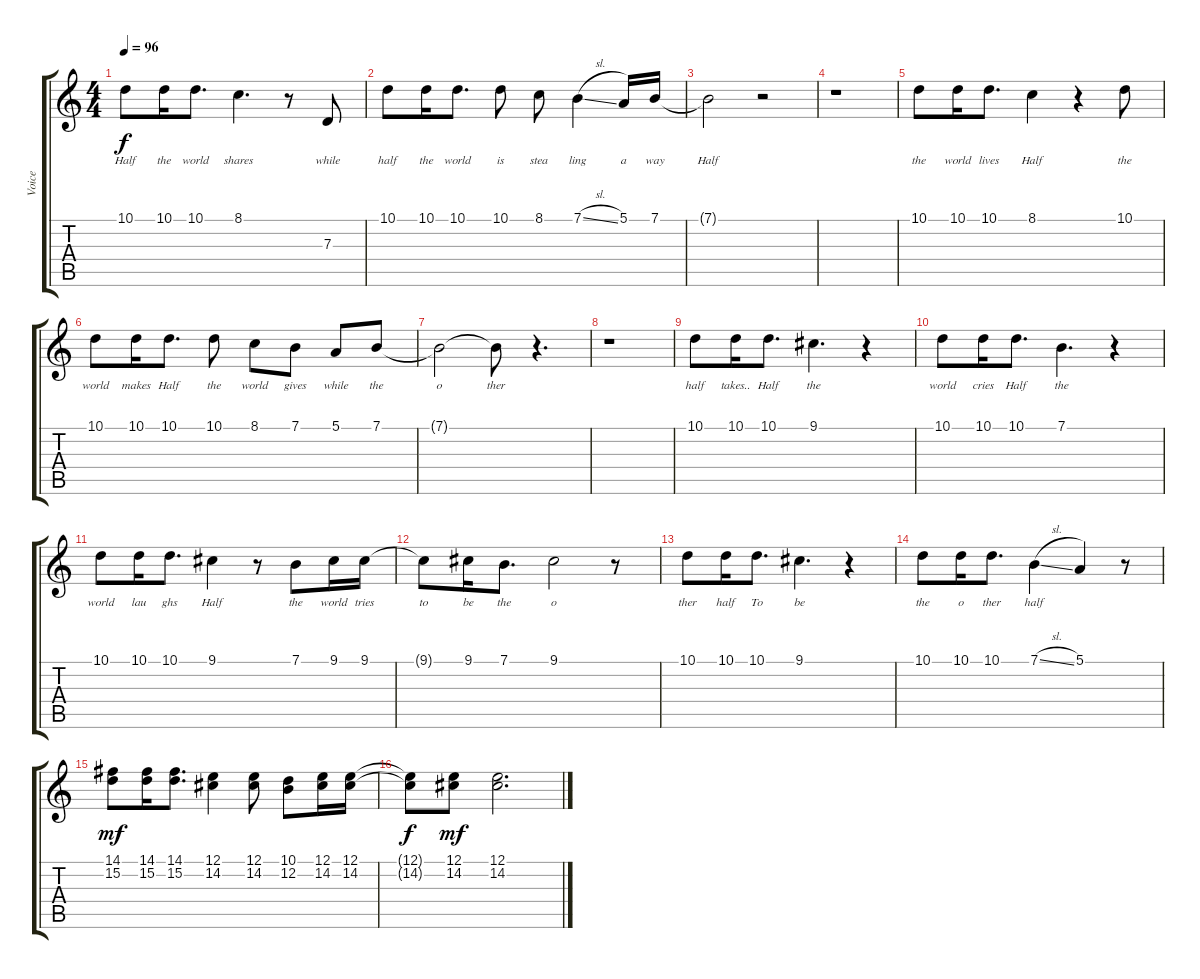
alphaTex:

\track ("Voice" "Voice") {instrument lead3calliope}
\staff {score tabs}
\tuning (E4 B3 G3 D3 A2 E2) {hide}
\ts (4 4)
\tempo 96
\clef g2
\ks c
10.1.8{lyrics (0 "Half") lyrics (1 "") lyrics (2 "") lyrics (3 "") lyrics (4 "") dy f} 10.1.16{lyrics (0 "the") lyrics (1 "") lyrics (2 "") lyrics (3 "") lyrics (4 "")} 10.1.8{d lyrics (0 "world") lyrics (1 "") lyrics (2 "") lyrics (3 "") lyrics (4 "")} 8.1.4{d lyrics (0 "shares") lyrics (1 "") lyrics (2 "") lyrics (3 "") lyrics (4 "")} r.8 7.3.8{lyrics (0 "while") lyrics (1 "") lyrics (2 "") lyrics (3 "") lyrics (4 "")} |
10.1.8{lyrics (0 "half") lyrics (1 "") lyrics (2 "") lyrics (3 "") lyrics (4 "")} 10.1.16{lyrics (0 "the") lyrics (1 "") lyrics (2 "") lyrics (3 "") lyrics (4 "")} 10.1.8{d lyrics (0 "world") lyrics (1 "") lyrics (2 "") lyrics (3 "") lyrics (4 "")} 10.1.8{lyrics (0 "is") lyrics (1 "") lyrics (2 "") lyrics (3 "") lyrics (4 "")} 8.1.8{lyrics (0 "stea") lyrics (1 "") lyrics (2 "") lyrics (3 "") lyrics (4 "")} 7.1{sl}.4{lyrics (0 "ling") lyrics (1 "") lyrics (2 "") lyrics (3 "") lyrics (4 "")} 5.1.16{lyrics (0 "a") lyrics (1 "") lyrics (2 "") lyrics (3 "") lyrics (4 "")} 7.1.16{lyrics (0 "way") lyrics (1 "") lyrics (2 "") lyrics (3 "") lyrics (4 "")} |
7.1{t}.2{lyrics (0 "Half") lyrics (1 "") lyrics (2 "") lyrics (3 "") lyrics (4 "")} r.2 |
r.1 |
10.1.8{lyrics (0 "the") lyrics (1 "") lyrics (2 "") lyrics (3 "") lyrics (4 "")} 10.1.16{lyrics (0 "world") lyrics (1 "") lyrics (2 "") lyrics (3 "") lyrics (4 "")} 10.1.8{d lyrics (0 "lives") lyrics (1 "") lyrics (2 "") lyrics (3 "") lyrics (4 "")} 8.1.4{lyrics (0 "Half") lyrics (1 "") lyrics (2 "") lyrics (3 "") lyrics (4 "")} r.4 10.1.8{lyrics (0 "the") lyrics (1 "") lyrics (2 "") lyrics (3 "") lyrics (4 "")} |
10.1.8{lyrics (0 "world") lyrics (1 "") lyrics (2 "") lyrics (3 "") lyrics (4 "")} 10.1.16{lyrics (0 "makes") lyrics (1 "") lyrics (2 "") lyrics (3 "") lyrics (4 "")} 10.1.8{d lyrics (0 "Half") lyrics (1 "") lyrics (2 "") lyrics (3 "") lyrics (4 "")} 10.1.8{lyrics (0 "the") lyrics (1 "") lyrics (2 "") lyrics (3 "") lyrics (4 "")} 8.1.8{lyrics (0 "world") lyrics (1 "") lyrics (2 "") lyrics (3 "") lyrics (4 "")} 7.1.8{lyrics (0 "gives") lyrics (1 "") lyrics (2 "") lyrics (3 "") lyrics (4 "")} 5.1.8{lyrics (0 "while") lyrics (1 "") lyrics (2 "") lyrics (3 "") lyrics (4 "")} 7.1.8{lyrics (0 "the") lyrics (1 "") lyrics (2 "") lyrics (3 "") lyrics (4 "")} |
7.1{t}.2{lyrics (0 "o") lyrics (1 "") lyrics (2 "") lyrics (3 "") lyrics (4 "")} 7.1{t}.8{lyrics (0 "ther") lyrics (1 "") lyrics (2 "") lyrics (3 "") lyrics (4 "")} r.4{d} |
r.1 |
10.1.8{lyrics (0 "half") lyrics (1 "") lyrics (2 "") lyrics (3 "") lyrics (4 "")} 10.1.16{lyrics (0 "takes..") lyrics (1 "") lyrics (2 "") lyrics (3 "") lyrics (4 "")} 10.1.8{d lyrics (0 "Half") lyrics (1 "") lyrics (2 "") lyrics (3 "") lyrics (4 "")} 9.1.4{d lyrics (0 "the") lyrics (1 "") lyrics (2 "") lyrics (3 "") lyrics (4 "")} r.4 |
10.1.8{lyrics (0 "world") lyrics (1 "") lyrics (2 "") lyrics (3 "") lyrics (4 "")} 10.1.16{lyrics (0 "cries") lyrics (1 "") lyrics (2 "") lyrics (3 "") lyrics (4 "")} 10.1.8{d lyrics (0 "Half") lyrics (1 "") lyrics (2 "") lyrics (3 "") lyrics (4 "")} 7.1.4{d lyrics (0 "the") lyrics (1 "") lyrics (2 "") lyrics (3 "") lyrics (4 "")} r.4 |
10.1.8{lyrics (0 "world") lyrics (1 "") lyrics (2 "") lyrics (3 "") lyrics (4 "")} 10.1.16{lyrics (0 "lau") lyrics (1 "") lyrics (2 "") lyrics (3 "") lyrics (4 "")} 10.1.8{d lyrics (0 "ghs") lyrics (1 "") lyrics (2 "") lyrics (3 "") lyrics (4 "")} 9.1.4{lyrics (0 "Half") lyrics (1 "") lyrics (2 "") lyrics (3 "") lyrics (4 "")} r.8 7.1.8{lyrics (0 "the") lyrics (1 "") lyrics (2 "") lyrics (3 "") lyrics (4 "")} 9.1.16{lyrics (0 "world") lyrics (1 "") lyrics (2 "") lyrics (3 "") lyrics (4 "")} 9.1.16{lyrics (0 "tries") lyrics (1 "") lyrics (2 "") lyrics (3 "") lyrics (4 "")} |
9.1{t}.8{lyrics (0 "to") lyrics (1 "") lyrics (2 "") lyrics (3 "") lyrics (4 "")} 9.1.16{lyrics (0 "be") lyrics (1 "") lyrics (2 "") lyrics (3 "") lyrics (4 "")} 7.1.8{d lyrics (0 "the") lyrics (1 "") lyrics (2 "") lyrics (3 "") lyrics (4 "")} 9.1.2{lyrics (0 "o") lyrics (1 "") lyrics (2 "") lyrics (3 "") lyrics (4 "")} r.8 |
10.1.8{lyrics (0 "ther") lyrics (1 "") lyrics (2 "") lyrics (3 "") lyrics (4 "")} 10.1.16{lyrics (0 "half") lyrics (1 "") lyrics (2 "") lyrics (3 "") lyrics (4 "")} 10.1.8{d lyrics (0 "To") lyrics (1 "") lyrics (2 "") lyrics (3 "") lyrics (4 "")} 9.1.4{d lyrics (0 "be") lyrics (1 "") lyrics (2 "") lyrics (3 "") lyrics (4 "")} r.4 |
10.1.8{lyrics (0 "the") lyrics (1 "") lyrics (2 "") lyrics (3 "") lyrics (4 "")} 10.1.16{lyrics (0 "o") lyrics (1 "") lyrics (2 "") lyrics (3 "") lyrics (4 "")} 10.1.8{d lyrics (0 "ther") lyrics (1 "") lyrics (2 "") lyrics (3 "") lyrics (4 "")} 7.1{sl}.4{lyrics (0 "half") lyrics (1 "") lyrics (2 "") lyrics (3 "") lyrics (4 "")} 5.1.4 r.8 |
(14.1 15.2).8{dy mf} (14.1 15.2).16 (14.1 15.2).8{d} (12.1 14.2).4 (12.1 14.2).8 (10.1 12.2).8 (12.1 14.2).16 (12.1 14.2).16 |
(12.1{t} 14.2{t}).8{dy f} (12.1 14.2).8{dy mf} (12.1 14.2).2{d}
